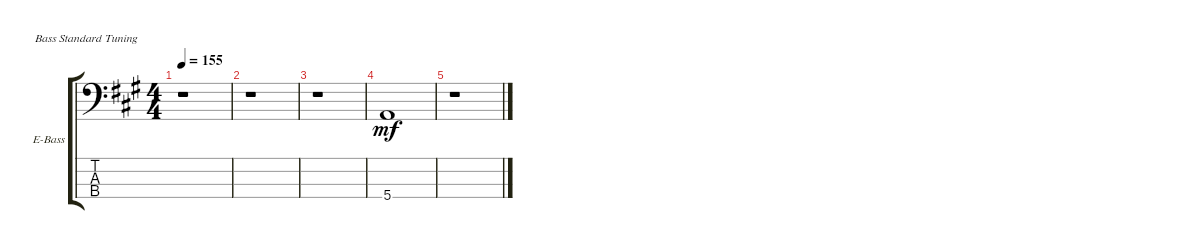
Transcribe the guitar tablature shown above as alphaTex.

\defaultSystemsLayout 4
\bracketExtendMode groupsimilarinstruments
\firstSystemTrackNameOrientation horizontal
\otherSystemsTrackNameOrientation horizontal
\track ("John Paul Jones" "E-Bass") {instrument electricbassfinger}
\staff {score tabs}
\tuning (G2 D2 A1 E1)
\ts (4 4)
\tempo 155
\clef f4
\ks a
r.1{dy mf} |
r.1 |
r.1 |
5.4.1 |
r.1
